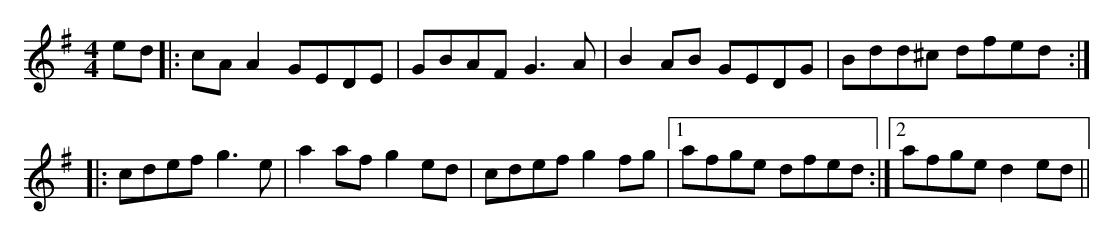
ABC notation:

X:1
M:4/4
K:Dmix
ed|:cA A2 GEDE|GBAF G3A|B2 AB GEDG|Bdd^c dfed:|
|:cdef g3 e|a2 af g2 ed|cdef g2 fg|1 afge dfed:|2 afge d2 ed||
